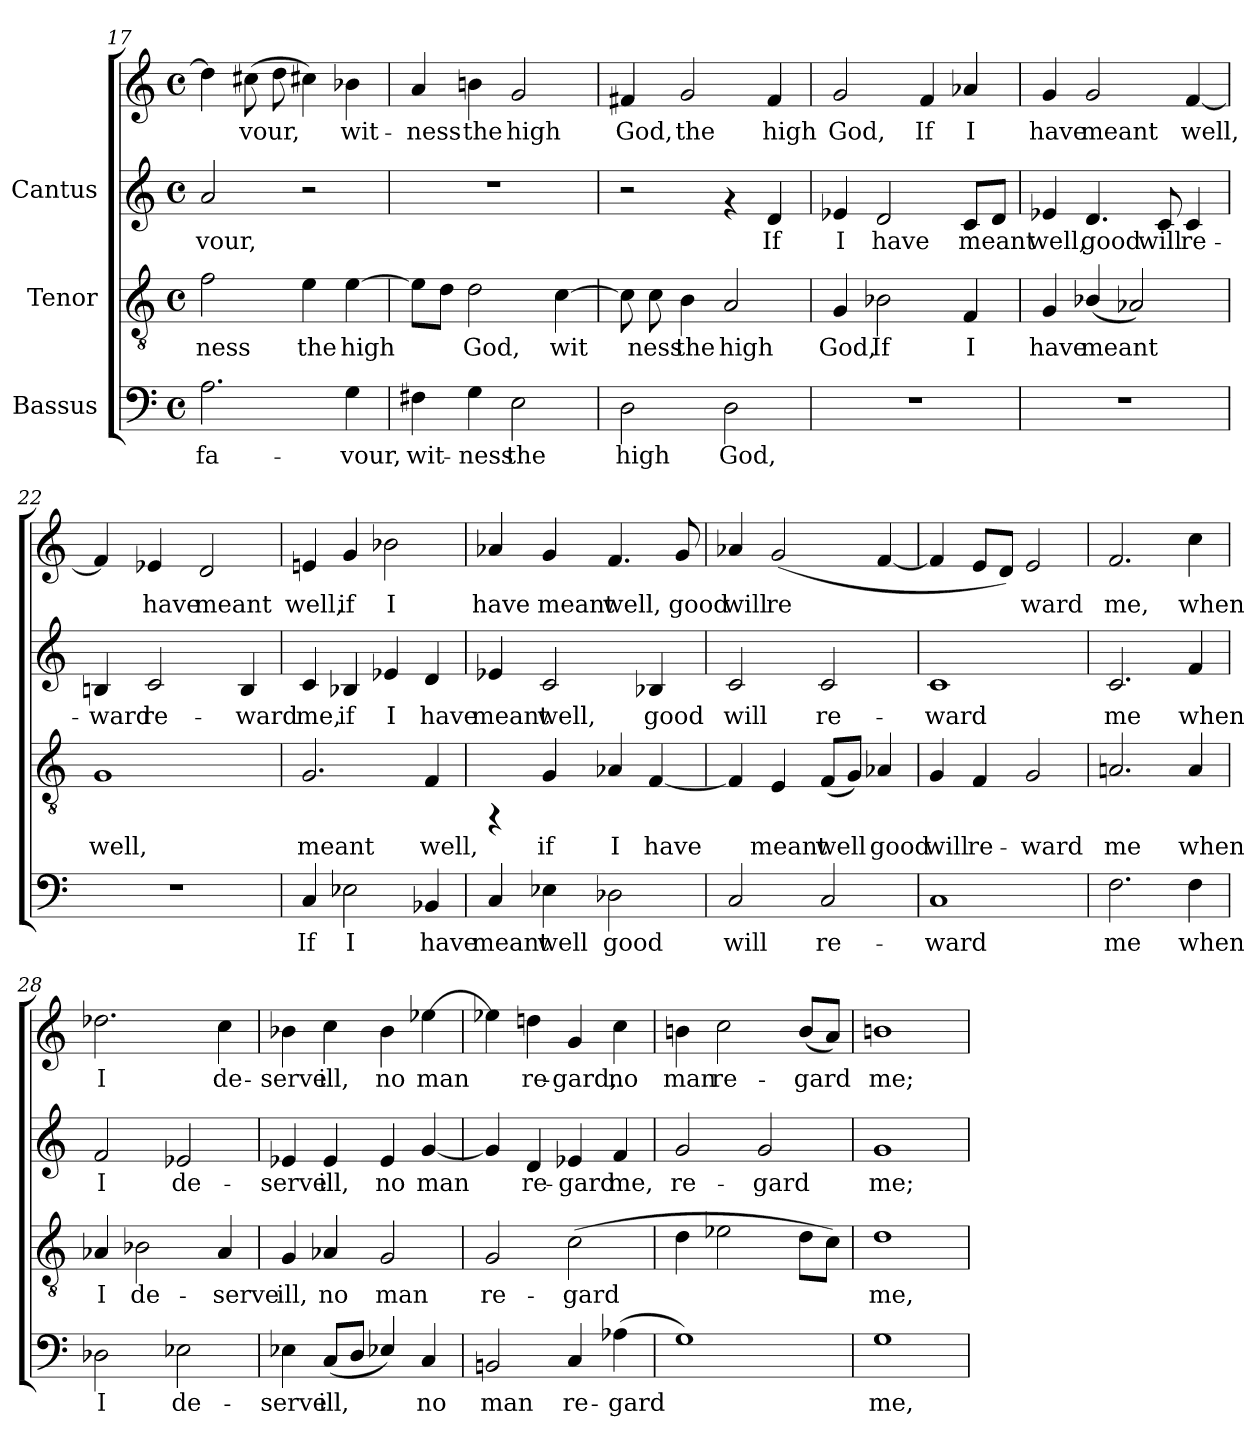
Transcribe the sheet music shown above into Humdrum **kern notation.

**kern	**text	**kern	**text	**kern	**text	**kern	**text
*part3	*part3	*part2	*part2	*part1	*part1	*part1	*part1
*staff4	*staff4	*staff3	*staff3	*staff2	*staff2	*staff1	*staff1
*I"Bassus	*	*I"Tenor	*	*I"Cantus	*	*	*
*clefF4	*	*clefGv2	*	*clefG2	*	*clefG2	*
*M4/4	*	*M4/4	*	*M4/4	*	*M4/4	*
*met(c)	*	*met(c)	*	*met(c)	*	*met(c)	*
=17	=17	=17	=17	=17	=17	=17	=17
!	!LO:LY:b:cj	!	!LO:LY:b:cj	!	!LO:LY:b:cj	!	!LO:LY:b:cj
2.A\	fa-	2f\	-ness	2a/	-vour,	4dd\]	-
!	!	!	!	!	!	!	!LO:LY:b:cj
.	.	.	.	.	.	(>8cc#X\	vour,
!	!	!	!	!	!	!	!LO:LY:b:cj
.	.	.	.	.	.	8dd\	.
!	!	!	!LO:LY:b:cj	!	!	!	!LO:LY:b:cj
.	.	4e\	the	2r	.	4cc#X\)	.
!	!LO:LY:b:cj	!	!LO:LY:b:cj	!	!	!	!LO:LY:b:cj
4G\	-vour,	[>4e\	high	.	.	4b-X\	wit-
=18	=18	=18	=18	=18	=18	=18	=18
!	!LO:LY:b:cj	!	!LO:LY:b:cj	!	!	!	!LO:LY:b:cj
4F#X\	wit-	8e\L]	.	1r	.	4a/	ness
!	!	!	!LO:LY:b:cj	!	!	!	!
.	.	8d\J	.	.	.	.	.
!	!LO:LY:b:cj	!	!LO:LY:b:cj	!	!	!	!LO:LY:b:cj
4G\	-ness	2d\	God,	.	.	4bn\	the
!	!LO:LY:b:cj	!	!	!	!	!	!LO:LY:b:cj
2E\	the	.	.	.	.	2g/	high
!	!	!	!LO:LY:b:cj	!	!	!	!
.	.	[>4c\	wit-	.	.	.	.
!!LO:PB:g=z
=19	=19	=19	=19	=19	=19	=19	=19
!	!LO:LY:b:cj	!	!LO:LY:b:cj	!	!	!	!LO:LY:b:cj
2D\	high	8c\]	-	2r	.	4f#X/	God,
!	!	!	!LO:LY:b:cj	!	!	!	!
.	.	8c\	ness	.	.	.	.
!	!	!	!LO:LY:b:cj	!	!	!	!LO:LY:b:cj
.	.	4B\	the	.	.	2g/	the
!	!LO:LY:b:cj	!	!LO:LY:b:cj	!	!	!	!
2D\	God,	2A/	high	4rf	.	.	.
!	!	!	!	!	!LO:LY:b:cj	!	!LO:LY:b:cj
.	.	.	.	4d/	If	4f#/	high
=20	=20	=20	=20	=20	=20	=20	=20
!	!	!	!LO:LY:b:cj	!	!LO:LY:b:cj	!	!LO:LY:b:cj
1r	.	4G/	God,	4e-X/	I	2g/	God,
!	!	!	!LO:LY:b:cj	!	!LO:LY:b:cj	!	!
.	.	2B-X\	If	2d/	have	.	.
!	!	!	!	!	!	!	!LO:LY:b:cj
.	.	.	.	.	.	4f/	If
!	!	!	!LO:LY:b:cj	!	!LO:LY:b:cj	!	!LO:LY:b:cj
.	.	4F/	I	8c/L	meant	4a-X/	I
!	!	!	!	!	!LO:LY:b:cj	!	!
.	.	.	.	8d/J	.	.	.
=21	=21	=21	=21	=21	=21	=21	=21
!	!	!	!LO:LY:b:cj	!	!LO:LY:b:cj	!	!LO:LY:b:cj
1r	.	4G/	have	4e-X/	well,	4g/	have
!	!	!	!LO:LY:b:cj	!	!LO:LY:b:cj	!	!LO:LY:b:cj
.	.	(<4B-X/	meant	4.d/	good	2g/	meant
!	!	!	!LO:LY:b:cj	!	!	!	!
.	.	2A-X/)	.	.	.	.	.
!	!	!	!	!	!LO:LY:b:cj	!	!
.	.	.	.	8c/	will	.	.
!	!	!	!	!	!LO:LY:b:cj	!	!LO:LY:b:cj
.	.	.	.	4c/	re-	[<4f/	well,
=22	=22	=22	=22	=22	=22	=22	=22
!	!	!	!LO:LY:b:cj	!	!LO:LY:b:cj	!	!LO:LY:b:cj
1r	.	1G	well,	4Bn/	ward	4f/]	-
!	!	!	!	!	!LO:LY:b:cj	!	!LO:LY:b:cj
.	.	.	.	2c/	re-	4e-X/	have
!	!	!	!	!	!	!	!LO:LY:b:cj
.	.	.	.	.	.	2d/	meant
!	!	!	!	!	!LO:LY:b:cj	!	!
.	.	.	.	4B/	-ward	.	.
=23	=23	=23	=23	=23	=23	=23	=23
!	!LO:LY:b:cj	!	!LO:LY:b:cj	!	!LO:LY:b:cj	!	!LO:LY:b:cj
4C/	If	2.G/	meant	4c/	me,	4en/	well,
!	!LO:LY:b:cj	!	!	!	!LO:LY:b:cj	!	!LO:LY:b:cj
2E-X\	I	.	.	4B-X/	if	4g/	if
!	!	!	!	!	!LO:LY:b:cj	!	!LO:LY:b:cj
.	.	.	.	4e-X/	I	2b-X\	I
!	!LO:LY:b:cj	!	!LO:LY:b:cj	!	!LO:LY:b:cj	!	!
4BB-X/	have	4F/	well,	4d/	have	.	.
!!LO:LB:g=z
=24	=24	=24	=24	=24	=24	=24	=24
!	!LO:LY:b:cj	!	!	!	!LO:LY:b:cj	!	!LO:LY:b:cj
4C/	meant	4rFF	.	4e-X/	meant	4a-X/	have
!	!LO:LY:b:cj	!	!LO:LY:b:cj	!	!LO:LY:b:cj	!	!LO:LY:b:cj
4E-X\	well	4G/	if	2c/	well,	4g/	meant
!	!LO:LY:b:cj	!	!LO:LY:b:cj	!	!	!	!LO:LY:b:cj
2D-X\	good	4A-X/	I	.	.	4.f/	well,
!	!	!	!LO:LY:b:cj	!	!LO:LY:b:cj	!	!
.	.	[<4F/	have	4B-X/	good	.	.
!	!	!	!	!	!	!	!LO:LY:b:cj
.	.	.	.	.	.	8g/	good
=25	=25	=25	=25	=25	=25	=25	=25
!	!LO:LY:b:cj	!	!LO:LY:b:cj	!	!LO:LY:b:cj	!	!LO:LY:b:cj
2C/	will	4F/]	.	2c/	-will	4a-X/	will
!	!	!	!LO:LY:b:cj	!	!	!	!LO:LY:b:cj
.	.	4E/	meant	.	.	(<2g/	re-
!	!LO:LY:b:cj	!	!LO:LY:b:cj	!	!LO:LY:b:cj	!	!
2C/	re-	(<8F/L	well	2c/	re-	.	.
!	!	!	!LO:LY:b:cj	!	!	!	!
.	.	8G/J)	.	.	.	.	.
!	!	!	!LO:LY:b:cj	!	!	!	!LO:LY:b:cj
.	.	4A-X/	good	.	.	[<4f/	--
=26	=26	=26	=26	=26	=26	=26	=26
!	!LO:LY:b:cj	!	!LO:LY:b:cj	!	!LO:LY:b:cj	!	!LO:LY:b:cj
1C	-ward	4G/	will	1c	ward	4f/]	-
!	!	!	!LO:LY:b:cj	!	!	!	!LO:LY:b:cj
.	.	4F/	re-	.	.	8e/L	.
!	!	!	!	!	!	!	!LO:LY:b:cj
.	.	.	.	.	.	8d/J)	.
!	!	!	!LO:LY:b:cj	!	!	!	!LO:LY:b:cj
.	.	2G/	-ward	.	.	2e/	ward
=27	=27	=27	=27	=27	=27	=27	=27
!	!LO:LY:b:cj	!	!LO:LY:b:cj	!	!LO:LY:b:cj	!	!LO:LY:b:cj
2.F\	me	2.An/	me	2.c/	me	2.f/	me,
!	!LO:LY:b:cj	!	!LO:LY:b:cj	!	!LO:LY:b:cj	!	!LO:LY:b:cj
4F\	when	4A/	when	4f/	when	4cc\	when
=28	=28	=28	=28	=28	=28	=28	=28
!	!LO:LY:b:cj	!	!LO:LY:b:cj	!	!LO:LY:b:cj	!	!LO:LY:b:cj
2D-X\	I	4A-X/	I	2f/	-I	2.dd-X\	I
!	!	!	!LO:LY:b:cj	!	!	!	!
.	.	2B-X\	de-	.	.	.	.
!	!LO:LY:b:cj	!	!	!	!LO:LY:b:cj	!	!
2E-X\	de-	.	.	2e-X/	de-	.	.
!	!	!	!LO:LY:b:cj	!	!	!	!LO:LY:b:cj
.	.	4A-/	-serve	.	.	4cc\	de-
!!LO:LB:g=z
=29	=29	=29	=29	=29	=29	=29	=29
!	!LO:LY:b:cj	!	!LO:LY:b:cj	!	!LO:LY:b:cj	!	!LO:LY:b:cj
4E-X\	-serve	4G/	ill,	4e-X/	serve	4b-X\	-serve
!	!LO:LY:b:cj	!	!LO:LY:b:cj	!	!LO:LY:b:cj	!	!LO:LY:b:cj
(<8C/L	ill,	4A-X/	no	4e-/	ill,	4cc\	ill,
!	!LO:LY:b:cj	!	!	!	!	!	!
8D/J	.	.	.	.	.	.	.
!	!LO:LY:b:cj	!	!LO:LY:b:cj	!	!LO:LY:b:cj	!	!LO:LY:b:cj
4E-X/)	.	2G/	man	4e-/	no	4b-\	no
!	!LO:LY:b:cj	!	!	!	!LO:LY:b:cj	!	!LO:LY:b:cj
4C/	no	.	.	[<4g/	man	[>4ee-X\	man
=30	=30	=30	=30	=30	=30	=30	=30
!	!LO:LY:b:cj	!	!LO:LY:b:cj	!	!LO:LY:b:cj	!	!LO:LY:b:cj
2BBn/	man	2G/	re-	4g/]	.	4ee-X\]	.
!	!	!	!	!	!LO:LY:b:cj	!	!LO:LY:b:cj
.	.	.	.	4d/	re-	4ddn\	re-
!	!LO:LY:b:cj	!	!LO:LY:b:cj	!	!LO:LY:b:cj	!	!LO:LY:b:cj
4C/	re-	(>2c\	-gard	4e-X/	-gard	4g/	-gard,
!	!LO:LY:b:cj	!	!	!	!LO:LY:b:cj	!	!LO:LY:b:cj
(>4A-X\	-gard	.	.	4f/	me,	4cc\	no
=31	=31	=31	=31	=31	=31	=31	=31
!	!	!	!	!	!LO:LY:b:cj	!	!LO:LY:b:cj
1G)	.	4d\	.	2g/	re-	4bn\	man
!	!	!	!	!	!	!	!LO:LY:b:cj
.	.	2e-X\	.	.	.	2cc\	re-
!	!	!	!	!	!LO:LY:b:cj	!	!
.	.	.	.	2g/	-gard	.	.
!	!	!	!	!	!	!	!LO:LY:b:cj
.	.	8d\L	.	.	.	(<8b/L	-gard
!	!	!	!	!	!	!	!LO:LY:b:cj
.	.	8c\J)	.	.	.	8a/J)	.
=32	=32	=32	=32	=32	=32	=32	=32
!	!LO:LY:b:cj	!	!LO:LY:b:cj	!	!LO:LY:b:cj	!	!LO:LY:b:cj
1G	me,	1d	me,	1g	me;	1bn	me;
=	=	=	=	=	=	=	=
*-	*-	*-	*-	*-	*-	*-	*-
